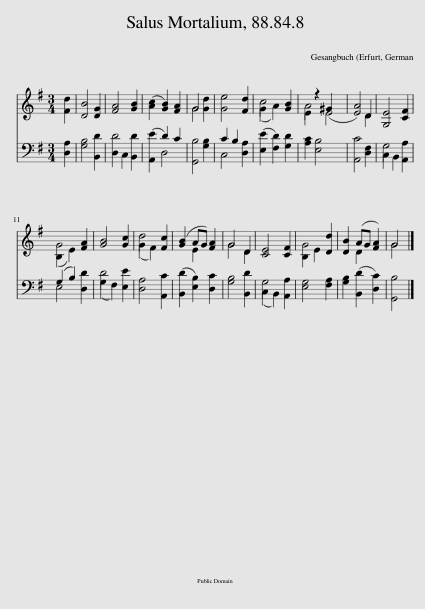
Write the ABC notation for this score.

X:1
%%score ( 1 2 ) ( 3 4 )
L:1/8
M:3/4
I:linebreak $
K:G
V:1 treble
V:2 treble
V:3 bass
V:4 bass
V:1
 [Fd]2 | [DB]4 [DG]2 | [FA]4 [GB]2 | ([Ac]2 [GB]2) [FA]2 | G4 [Gd]2 | %5
 [Ge]4 [Fd]2 | (G2 A2) [GB]2 | E2 z2 ^G2 x2 | [EA]4 D2 | [G,E]4 [CF]2 |$ %10
 (B,2 E2) [FA]2 | [GB]4 [Gc]2 | (G2 F2) [Fc]2 | ([GB]2 AG) [FA]2 | G4 D2 | %15
 [CE]4 [CF]2 | B,2 E2 [Dd]2 | [DB]2 (AG [FA]2) | G4 |] %19
V:2
 x2 | x6 | x6 | x6 | G4 x2 | %5
 x6 | c4 x2 | A4 E4 | x4 D2 | x6 |$ %10
 G4 x2 | x6 | d4 x2 | x2 E2 x2 | G4 D2 | %15
 x6 | G4 x2 | x2 D2 x2 | G4 |] %19
V:3
 [D,A,]2 | [G,B,]4 [B,,D]2 | D,2 C,2 [B,,D]2 | ([A,,E]2 D2) C2 | [G,,B,]4 [G,B,]2 | %5
 C2 B,2 [D,A,]2 | ([E,E]2 [F,D]2) [G,D]2 | [A,C]2 [E,B,]4 x2 | [A,,C]4 [D,F,]2 | C,2 B,,2 [A,,A,]2 |$ %10
 (G,2 B,2) [D,D]2 | (G,2 F,2) [E,E]2 | [D,A,]4 [A,,C]2 | ([B,,D]2 [E,B,]2) [D,C]2 | [G,B,]4 [B,,D]2 | %15
 (C,2 B,,2) [A,,A,]2 | [E,G,]4 [F,A,]2 | [G,B,]2 ([B,,D]2 [D,C]2) | [G,,B,]4 |] %19
V:4
 x2 | x6 | D4 x2 | x2 D,4 | x6 | %5
 C,4 x2 | x6 | x8 | x6 | G,4 x2 |$ %10
 E,4 x2 | D4 x2 | x6 | x6 | x6 | %15
 G,4 x2 | x6 | x6 | x4 |] %19
